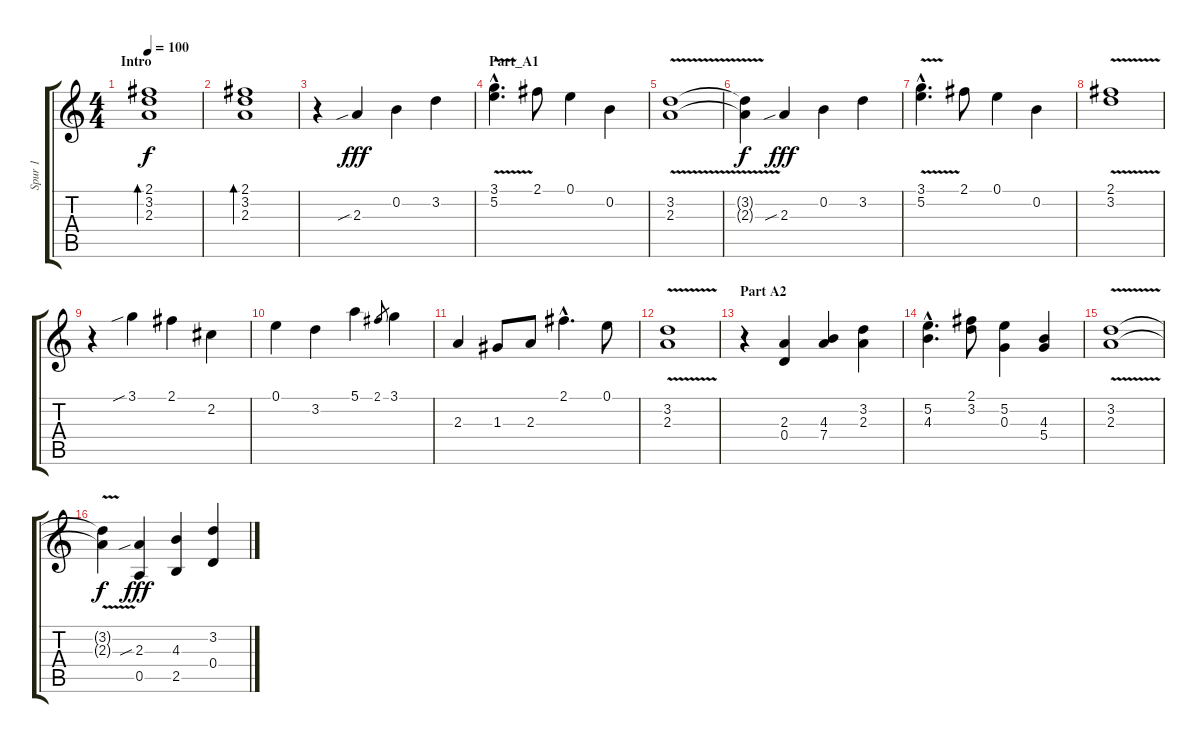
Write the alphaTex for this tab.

\track ("Spur 1" "Spur 1") {instrument electricguitarjazz}
\staff {score tabs}
\tuning (E4 B3 G3 D3 A2 E2) {hide}
\ts (4 4)
\section ("" "Intro")
\tempo 100
\clef g2
\ks c
(2.1 3.2 2.3).1{bd 480 dy f instrument electricguitarjazz} |
(2.1 3.2 2.3).1{bd 120} |
r.4 2.3{sib}.4{dy fff} 0.2.4 3.2.4 |
\section ("" "Part_A1")
(3.1{hac} 5.2{v hac}).4{d} 2.1.8 0.1.4 0.2.4 |
(3.2{v} 2.3{v}).1 |
(3.2{t} 2.3{t}).4{dy f} 2.3{sib}.4{dy fff} 0.2.4 3.2.4 |
(3.1{hac} 5.2{v hac}).4{d} 2.1.8 0.1.4 0.2.4 |
(2.1{v} 3.2{v}).1 |
r.4 3.1{sib}.4 2.1.4 2.2.4 |
0.1.4 3.2.4 5.1.4 2.1.8{gr} 3.1.4 |
2.3.4 1.3.8 2.3.8 2.1{hac}.4{d} 0.1.8 |
(3.2{v} 2.3).1 |
\section ("" "Part A2")
r.4{instrument acousticguitarnylon} (2.3 0.4).4 (4.3 7.4).4 (3.2 2.3).4 |
(5.2{hac} 4.3{hac}).4{d} (2.1 3.2).8 (5.2 0.3).4 (4.3 5.4).4 |
(3.2{v} 2.3).1 |
(3.2{t} 2.3{t}).4{dy f instrument acousticguitarnylon} (2.3{sib} 0.5).4{dy fff} (4.3 2.5).4 (3.2 0.4).4
